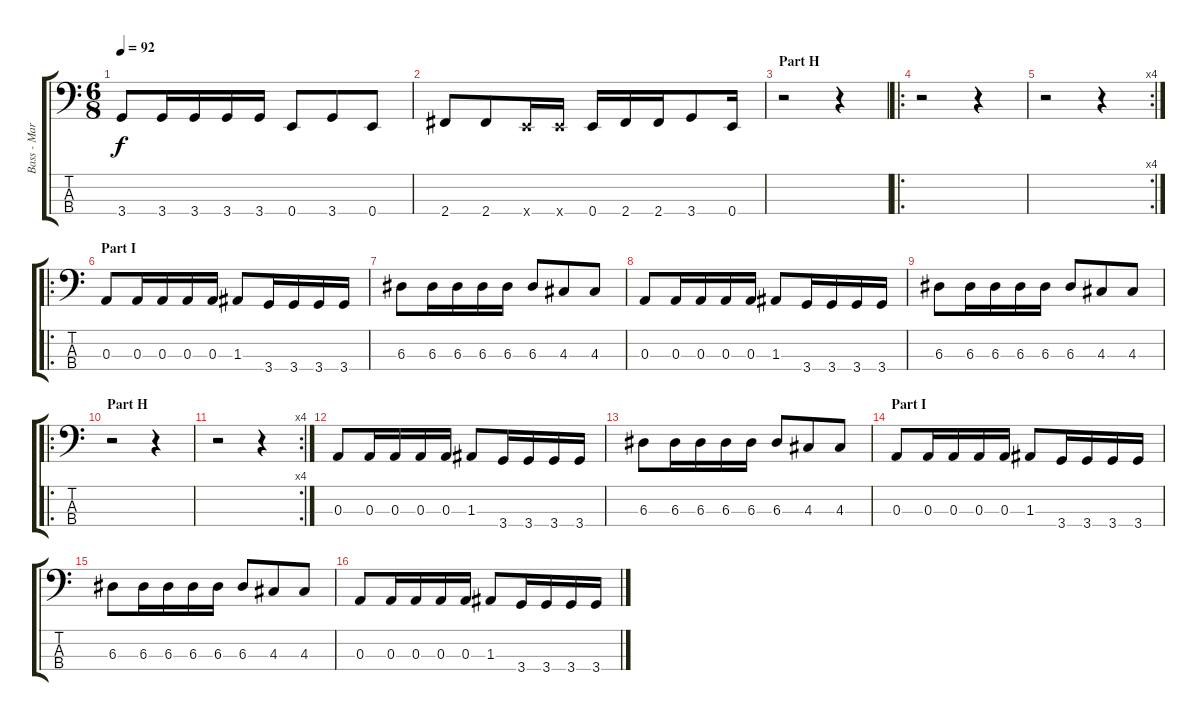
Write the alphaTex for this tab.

\track ("Bass - Martin Lopez" "Bass - Mar") {instrument electricbassfinger}
\staff {score tabs}
\tuning (G2 D2 A1 E1) {hide}
\ts (6 8)
\tempo 92
\clef f4
\ks c
3.4.8{dy f} 3.4.16 3.4.16 3.4.16 3.4.16 0.4.8 3.4.8 0.4.8 |
2.4.8 2.4.8 0.4{x}.16 0.4{x}.16 0.4.16 2.4.16 2.4.16 3.4.8 0.4.16 |
\section ("" "Part H")
r.2 r.4 |
\ro
r.2 r.4 |
\rc 4
r.2 r.4 |
\ro
\section ("" "Part I")
0.3.8 0.3.16 0.3.16 0.3.16 0.3.16 1.3.8 3.4.16 3.4.16 3.4.16 3.4.16 |
6.3.8 6.3.16 6.3.16 6.3.16 6.3.16 6.3.8 4.3.8 4.3.8 |
0.3.8 0.3.16 0.3.16 0.3.16 0.3.16 1.3.8 3.4.16 3.4.16 3.4.16 3.4.16 |
6.3.8 6.3.16 6.3.16 6.3.16 6.3.16 6.3.8 4.3.8 4.3.8 |
\ro
\section ("" "Part H")
r.2 r.4 |
\rc 4
r.2 r.4 |
0.3.8 0.3.16 0.3.16 0.3.16 0.3.16 1.3.8 3.4.16 3.4.16 3.4.16 3.4.16 |
6.3.8 6.3.16 6.3.16 6.3.16 6.3.16 6.3.8 4.3.8 4.3.8 |
\section ("" "Part I")
0.3.8 0.3.16 0.3.16 0.3.16 0.3.16 1.3.8 3.4.16 3.4.16 3.4.16 3.4.16 |
6.3.8 6.3.16 6.3.16 6.3.16 6.3.16 6.3.8 4.3.8 4.3.8 |
0.3.8 0.3.16 0.3.16 0.3.16 0.3.16 1.3.8 3.4.16 3.4.16 3.4.16 3.4.16
